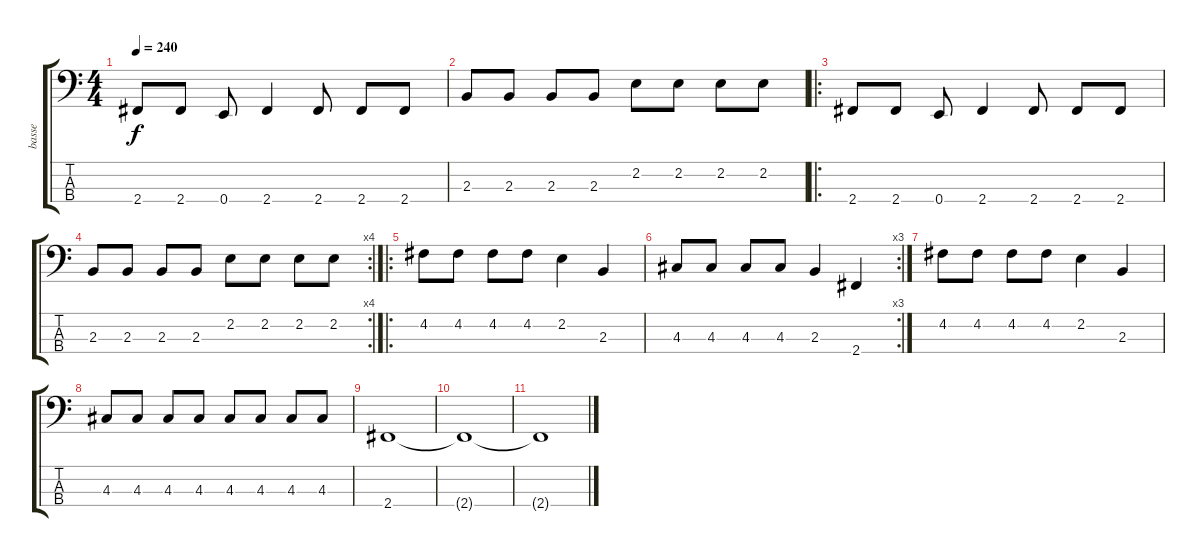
\track ("basse" "basse") {instrument electricbassfinger}
\staff {score tabs}
\tuning (G2 D2 A1 E1) {hide}
\ts (4 4)
\tempo 240
\clef f4
\ks c
2.4.8{dy f} 2.4.8 0.4.8 2.4.4 2.4.8 2.4.8 2.4.8 |
2.3.8 2.3.8 2.3.8 2.3.8 2.2.8 2.2.8 2.2.8 2.2.8 |
\ro
2.4.8 2.4.8 0.4.8 2.4.4 2.4.8 2.4.8 2.4.8 |
\rc 4
2.3.8 2.3.8 2.3.8 2.3.8 2.2.8 2.2.8 2.2.8 2.2.8 |
\ro
4.2.8 4.2.8 4.2.8 4.2.8 2.2.4 2.3.4 |
\rc 3
4.3.8 4.3.8 4.3.8 4.3.8 2.3.4 2.4.4 |
4.2.8 4.2.8 4.2.8 4.2.8 2.2.4 2.3.4 |
4.3.8 4.3.8 4.3.8 4.3.8 4.3.8 4.3.8 4.3.8 4.3.8 |
2.4.1 |
2.4{t}.1 |
2.4{t}.1
